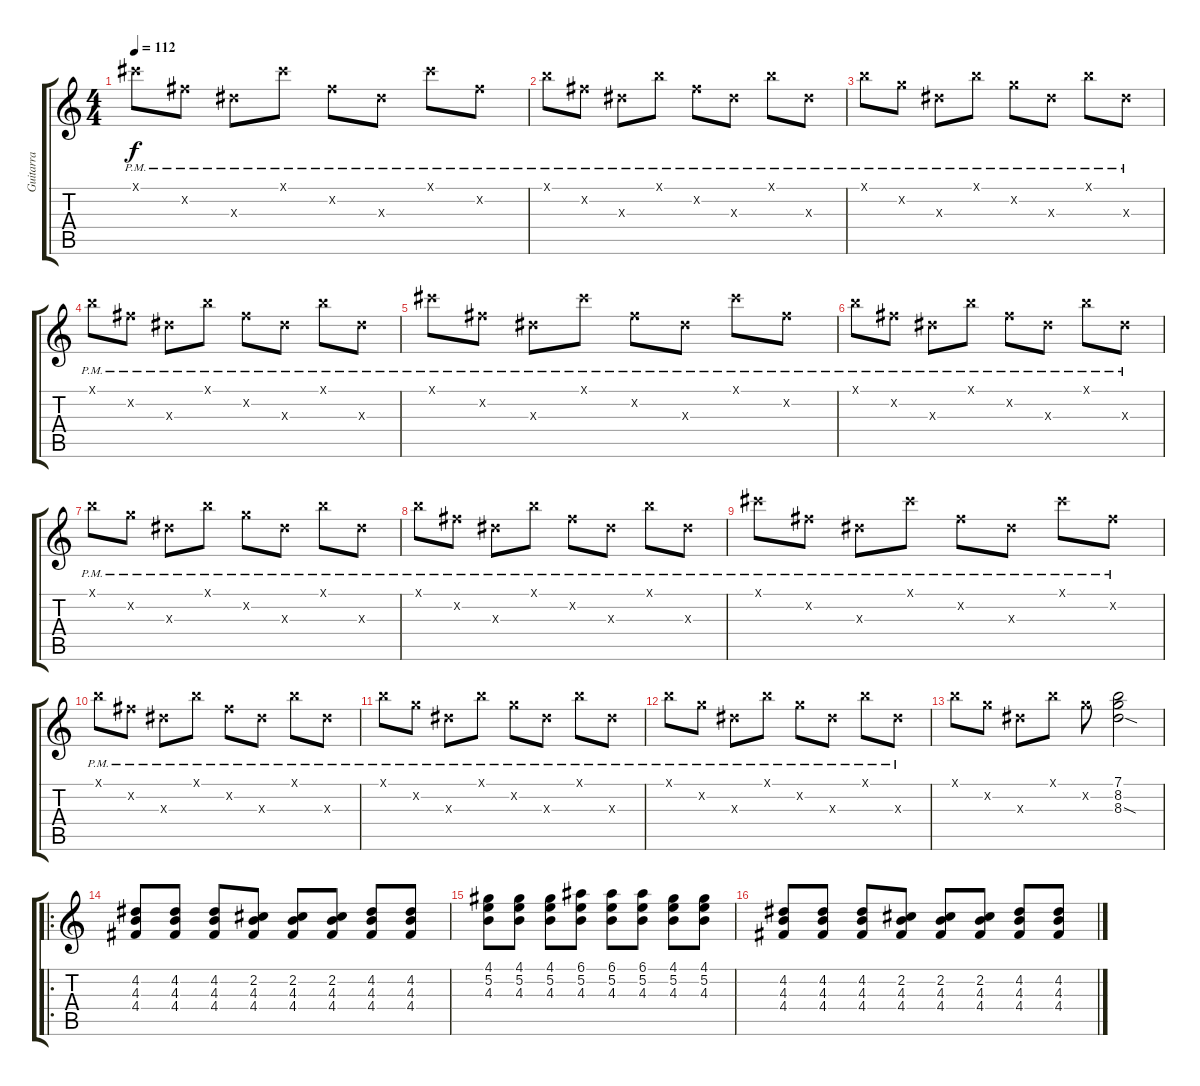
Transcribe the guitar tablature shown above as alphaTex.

\track ("Guitarra" "Guitarra") {instrument distortionguitar}
\staff {score tabs}
\tuning (E4 B3 G3 D3 A2 E2) {hide}
\ts (4 4)
\tempo 112
\clef g2
\ks c
9.1{pm x}.8{dy f} 7.2{pm x}.8 8.3{pm x}.8 9.1{pm x}.8 7.2{pm x}.8 8.3{pm x}.8 9.1{pm x}.8 7.2{pm x}.8 |
7.1{pm x}.8 7.2{pm x}.8 8.3{pm x}.8 7.1{pm x}.8 7.2{pm x}.8 8.3{pm x}.8 7.1{pm x}.8 8.3{pm x}.8 |
7.1{pm x}.8 8.2{pm x}.8 8.3{pm x}.8 7.1{pm x}.8 8.2{pm x}.8 8.3{pm x}.8 7.1{pm x}.8 8.3{pm x}.8 |
7.1{pm x}.8 7.2{pm x}.8 8.3{pm x}.8 7.1{pm x}.8 7.2{pm x}.8 8.3{pm x}.8 7.1{pm x}.8 8.3{pm x}.8 |
9.1{pm x}.8 7.2{pm x}.8 8.3{pm x}.8 9.1{pm x}.8 7.2{pm x}.8 8.3{pm x}.8 9.1{pm x}.8 7.2{pm x}.8 |
7.1{pm x}.8 7.2{pm x}.8 8.3{pm x}.8 7.1{pm x}.8 7.2{pm x}.8 8.3{pm x}.8 7.1{pm x}.8 8.3{pm x}.8 |
7.1{pm x}.8 8.2{pm x}.8 8.3{pm x}.8 7.1{pm x}.8 8.2{pm x}.8 8.3{pm x}.8 7.1{pm x}.8 8.3{pm x}.8 |
7.1{pm x}.8 7.2{pm x}.8 8.3{pm x}.8 7.1{pm x}.8 7.2{pm x}.8 8.3{pm x}.8 7.1{pm x}.8 8.3{pm x}.8 |
9.1{pm x}.8 7.2{pm x}.8 8.3{pm x}.8 9.1{pm x}.8 7.2{pm x}.8 8.3{pm x}.8 9.1{pm x}.8 7.2{pm x}.8 |
7.1{pm x}.8 7.2{pm x}.8 8.3{pm x}.8 7.1{pm x}.8 7.2{pm x}.8 8.3{pm x}.8 7.1{pm x}.8 8.3{pm x}.8 |
7.1{pm x}.8 8.2{pm x}.8 8.3{pm x}.8 7.1{pm x}.8 8.2{pm x}.8 8.3{pm x}.8 7.1{pm x}.8 8.3{pm x}.8 |
7.1{pm x}.8 8.2{pm x}.8 8.3{pm x}.8 7.1{pm x}.8 8.2{pm x}.8 8.3{pm x}.8 7.1{pm x}.8 8.3{pm x}.8 |
7.1{x}.8 8.2{x}.8 8.3{x}.8 7.1{x}.8 8.2{x}.8 (7.1 8.2 8.3{sod}).2 |
\ro
(4.2 4.3 4.4).8 (4.2 4.3 4.4).8 (4.2 4.3 4.4).8 (2.2 4.3 4.4).8 (2.2 4.3 4.4).8 (2.2 4.3 4.4).8 (4.2 4.3 4.4).8 (4.2 4.3 4.4).8 |
(4.1 5.2 4.3).8 (4.1 5.2 4.3).8 (4.1 5.2 4.3).8 (6.1 5.2 4.3).8 (6.1 5.2 4.3).8 (6.1 5.2 4.3).8 (4.1 5.2 4.3).8 (4.1 5.2 4.3).8 |
(4.2 4.3 4.4).8 (4.2 4.3 4.4).8 (4.2 4.3 4.4).8 (2.2 4.3 4.4).8 (2.2 4.3 4.4).8 (2.2 4.3 4.4).8 (4.2 4.3 4.4).8 (4.2 4.3 4.4).8
